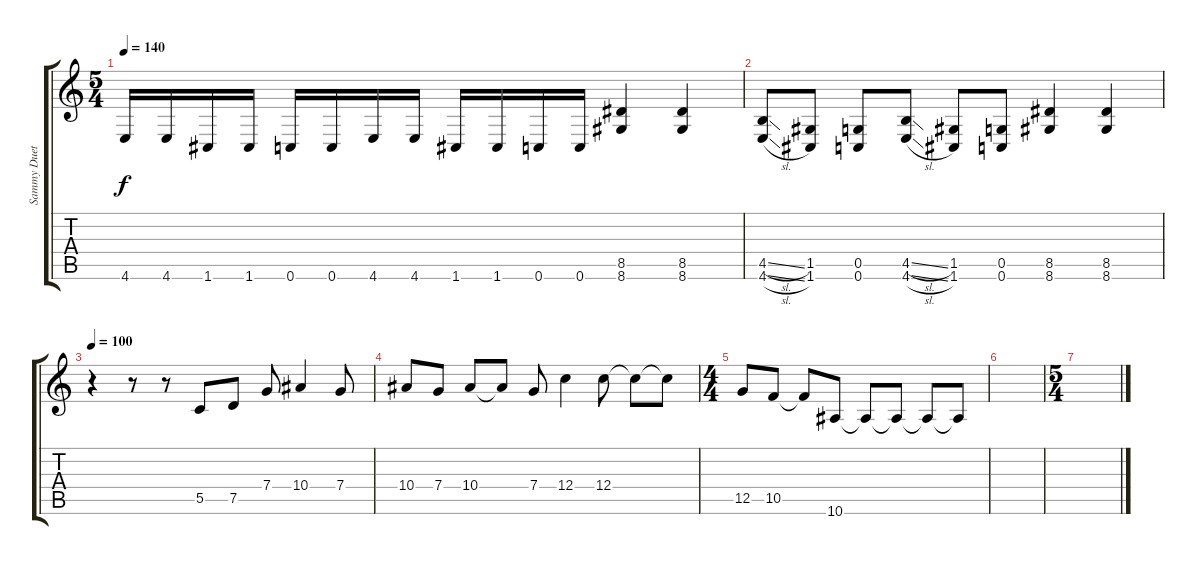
\track ("Sammy Duet" "Sammy Duet") {instrument overdrivenguitar}
\staff {score tabs}
\tuning (D4 A3 F3 C3 G2 C2) {hide}
\ts (5 4)
\tempo 140
\clef g2
\ks c
4.6.16{dy f} 4.6.16 1.6.16 1.6.16 0.6.16 0.6.16 4.6.16 4.6.16 1.6.16 1.6.16 0.6.16 0.6.16 (8.5 8.6).4 (8.5 8.6).4 |
(4.5{sl} 4.6{sl}).8 (1.5 1.6).8 (0.5 0.6).8 (4.5{sl} 4.6{sl}).8 (1.5 1.6).8 (0.5 0.6).8 (8.5 8.6).4 (8.5 8.6).4 |
\tempo 100
r.4 r.8 r.8 5.5.8 7.5.8 7.4.8 10.4.4 7.4.8 |
10.4.8 7.4.8 10.4.8 10.4{t}.8 7.4.8 12.4.4 12.4.8 12.4{t}.8 12.4{t}.8 |
\ts (4 4)
12.5.8 10.5.8 10.5{t}.8 10.6.8 10.6{t}.8 10.6{t}.8 10.6{t}.8 10.6{t}.8 |
|
\ts (5 4)
